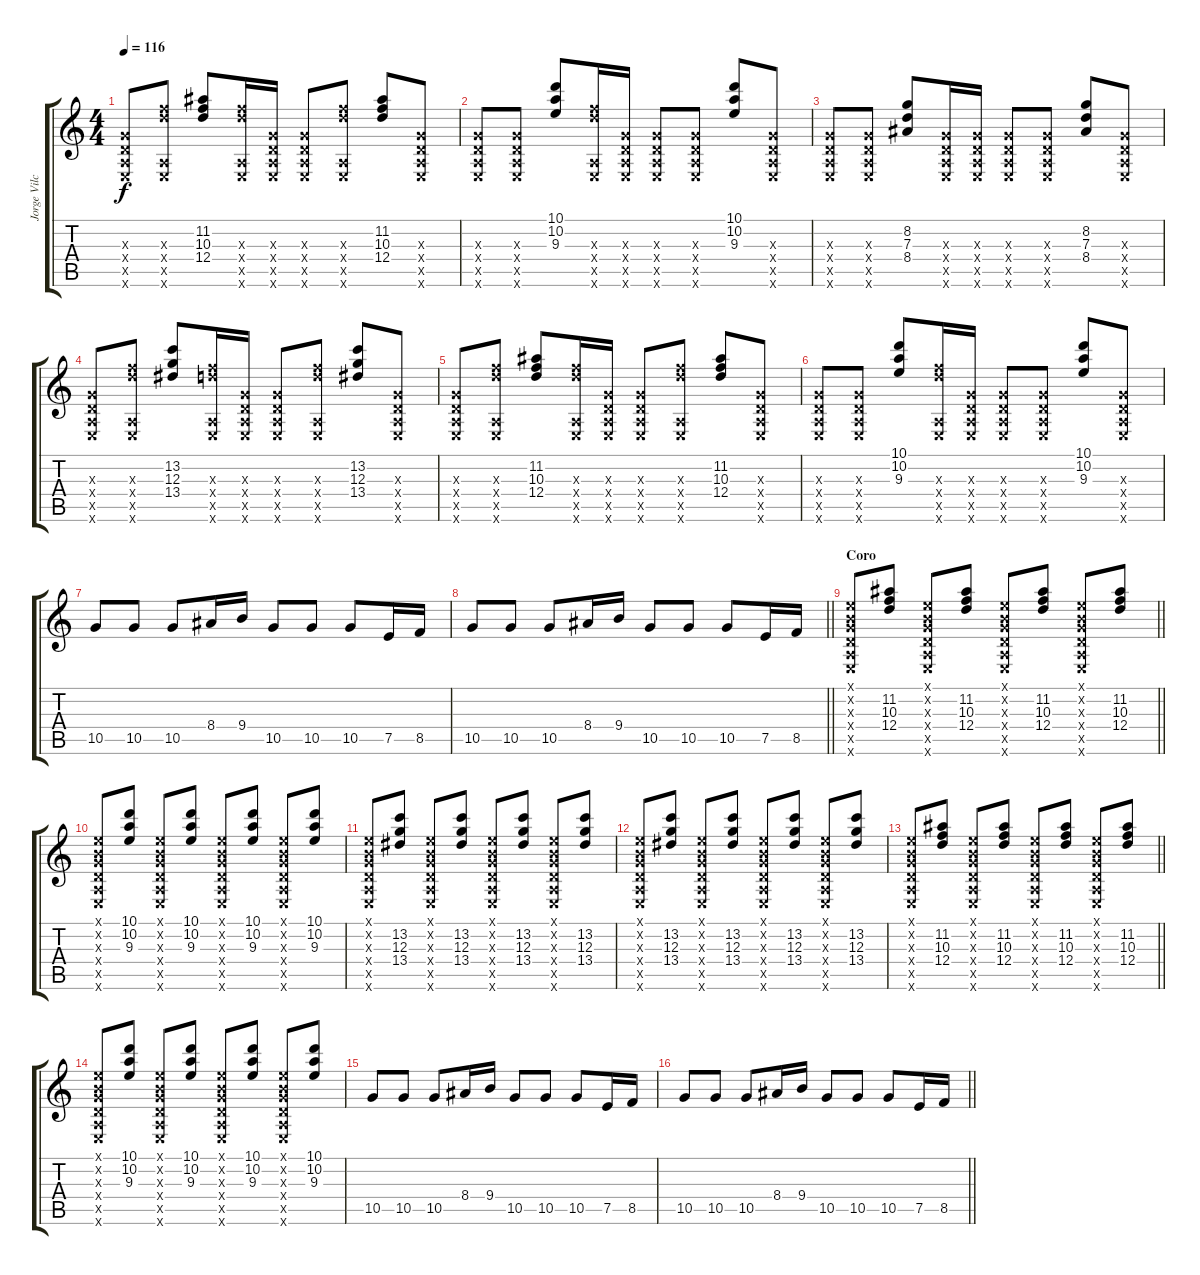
\track ("Jorge Vilchis (Guitarra)" "Jorge Vilc") {instrument electricguitarclean}
\staff {score tabs}
\tuning (E4 B3 G3 D3 A2 E2) {hide}
\ts (4 4)
\tempo 116
\clef g2
\ks c
(0.3{x} 0.4{x} 0.5{x} 0.6{x}).8{dy f} (10.3{x} 12.4{x} 0.5{x} 0.6{x}).8 (11.2 10.3 12.4).8 (10.3{x} 12.4{x} 0.5{x} 0.6{x}).16 (0.3{x} 0.4{x} 0.5{x} 0.6{x}).16 (0.3{x} 0.4{x} 0.5{x} 0.6{x}).8 (10.3{x} 12.4{x} 0.5{x} 0.6{x}).8 (11.2 10.3 12.4).8 (0.3{x} 0.4{x} 0.5{x} 0.6{x}).8 |
(0.3{x} 0.4{x} 0.5{x} 0.6{x}).8 (0.3{x} 0.4{x} 0.5{x} 0.6{x}).8 (10.1 10.2 9.3).8 (10.3{x} 12.4{x} 0.5{x} 0.6{x}).16 (0.3{x} 0.4{x} 0.5{x} 0.6{x}).16 (0.3{x} 0.4{x} 0.5{x} 0.6{x}).8 (0.3{x} 0.4{x} 0.5{x} 0.6{x}).8 (10.1 10.2 9.3).8 (0.3{x} 0.4{x} 0.5{x} 0.6{x}).8 |
(0.3{x} 0.4{x} 0.5{x} 0.6{x}).8 (0.3{x} 0.4{x} 0.5{x} 0.6{x}).8 (8.2 7.3 8.4).8 (0.3{x} 0.4{x} 0.5{x} 0.6{x}).16 (0.3{x} 0.4{x} 0.5{x} 0.6{x}).16 (0.3{x} 0.4{x} 0.5{x} 0.6{x}).8 (0.3{x} 0.4{x} 0.5{x} 0.6{x}).8 (8.2 7.3 8.4).8 (0.3{x} 0.4{x} 0.5{x} 0.6{x}).8 |
(0.3{x} 0.4{x} 0.5{x} 0.6{x}).8 (10.3{x} 12.4{x} 0.5{x} 0.6{x}).8 (13.2 12.3 13.4).8 (10.3{x} 12.4{x} 0.5{x} 0.6{x}).16 (0.3{x} 0.4{x} 0.5{x} 0.6{x}).16 (0.3{x} 0.4{x} 0.5{x} 0.6{x}).8 (10.3{x} 12.4{x} 0.5{x} 0.6{x}).8 (13.2 12.3 13.4).8 (0.3{x} 0.4{x} 0.5{x} 0.6{x}).8 |
(0.3{x} 0.4{x} 0.5{x} 0.6{x}).8 (10.3{x} 12.4{x} 0.5{x} 0.6{x}).8 (11.2 10.3 12.4).8 (10.3{x} 12.4{x} 0.5{x} 0.6{x}).16 (0.3{x} 0.4{x} 0.5{x} 0.6{x}).16 (0.3{x} 0.4{x} 0.5{x} 0.6{x}).8 (10.3{x} 12.4{x} 0.5{x} 0.6{x}).8 (11.2 10.3 12.4).8 (0.3{x} 0.4{x} 0.5{x} 0.6{x}).8 |
(0.3{x} 0.4{x} 0.5{x} 0.6{x}).8 (0.3{x} 0.4{x} 0.5{x} 0.6{x}).8 (10.1 10.2 9.3).8 (10.3{x} 12.4{x} 0.5{x} 0.6{x}).16 (0.3{x} 0.4{x} 0.5{x} 0.6{x}).16 (0.3{x} 0.4{x} 0.5{x} 0.6{x}).8 (0.3{x} 0.4{x} 0.5{x} 0.6{x}).8 (10.1 10.2 9.3).8 (0.3{x} 0.4{x} 0.5{x} 0.6{x}).8 |
10.5.8 10.5.8 10.5.8 8.4.16 9.4.16 10.5.8 10.5.8 10.5.8 7.5.16 8.5.16 |
\barLineRight lightlight
10.5.8 10.5.8 10.5.8 8.4.16 9.4.16 10.5.8 10.5.8 10.5.8 7.5.16 8.5.16 |
\section ("" "Coro")
\barLineRight lightlight
(0.1{x} 0.2{x} 0.3{x} 0.4{x} 0.5{x} 0.6{x}).8 (11.2 10.3 12.4).8 (0.1{x} 0.2{x} 0.3{x} 0.4{x} 0.5{x} 0.6{x}).8 (11.2 10.3 12.4).8 (0.1{x} 0.2{x} 0.3{x} 0.4{x} 0.5{x} 0.6{x}).8 (11.2 10.3 12.4).8 (0.1{x} 0.2{x} 0.3{x} 0.4{x} 0.5{x} 0.6{x}).8 (11.2 10.3 12.4).8 |
(0.1{x} 0.2{x} 0.3{x} 0.4{x} 0.5{x} 0.6{x}).8 (10.1 10.2 9.3).8 (0.1{x} 0.2{x} 0.3{x} 0.4{x} 0.5{x} 0.6{x}).8 (10.1 10.2 9.3).8 (0.1{x} 0.2{x} 0.3{x} 0.4{x} 0.5{x} 0.6{x}).8 (10.1 10.2 9.3).8 (0.1{x} 0.2{x} 0.3{x} 0.4{x} 0.5{x} 0.6{x}).8 (10.1 10.2 9.3).8 |
(0.1{x} 0.2{x} 0.3{x} 0.4{x} 0.5{x} 0.6{x}).8 (13.2 12.3 13.4).8 (0.1{x} 0.2{x} 0.3{x} 0.4{x} 0.5{x} 0.6{x}).8 (13.2 12.3 13.4).8 (0.1{x} 0.2{x} 0.3{x} 0.4{x} 0.5{x} 0.6{x}).8 (13.2 12.3 13.4).8 (0.1{x} 0.2{x} 0.3{x} 0.4{x} 0.5{x} 0.6{x}).8 (13.2 12.3 13.4).8 |
(0.1{x} 0.2{x} 0.3{x} 0.4{x} 0.5{x} 0.6{x}).8 (13.2 12.3 13.4).8 (0.1{x} 0.2{x} 0.3{x} 0.4{x} 0.5{x} 0.6{x}).8 (13.2 12.3 13.4).8 (0.1{x} 0.2{x} 0.3{x} 0.4{x} 0.5{x} 0.6{x}).8 (13.2 12.3 13.4).8 (0.1{x} 0.2{x} 0.3{x} 0.4{x} 0.5{x} 0.6{x}).8 (13.2 12.3 13.4).8 |
\barLineRight lightlight
(0.1{x} 0.2{x} 0.3{x} 0.4{x} 0.5{x} 0.6{x}).8 (11.2 10.3 12.4).8 (0.1{x} 0.2{x} 0.3{x} 0.4{x} 0.5{x} 0.6{x}).8 (11.2 10.3 12.4).8 (0.1{x} 0.2{x} 0.3{x} 0.4{x} 0.5{x} 0.6{x}).8 (11.2 10.3 12.4).8 (0.1{x} 0.2{x} 0.3{x} 0.4{x} 0.5{x} 0.6{x}).8 (11.2 10.3 12.4).8 |
(0.1{x} 0.2{x} 0.3{x} 0.4{x} 0.5{x} 0.6{x}).8 (10.1 10.2 9.3).8 (0.1{x} 0.2{x} 0.3{x} 0.4{x} 0.5{x} 0.6{x}).8 (10.1 10.2 9.3).8 (0.1{x} 0.2{x} 0.3{x} 0.4{x} 0.5{x} 0.6{x}).8 (10.1 10.2 9.3).8 (0.1{x} 0.2{x} 0.3{x} 0.4{x} 0.5{x} 0.6{x}).8 (10.1 10.2 9.3).8 |
10.5.8 10.5.8 10.5.8 8.4.16 9.4.16 10.5.8 10.5.8 10.5.8 7.5.16 8.5.16 |
\barLineRight lightlight
10.5.8 10.5.8 10.5.8 8.4.16 9.4.16 10.5.8 10.5.8 10.5.8 7.5.16 8.5.16
